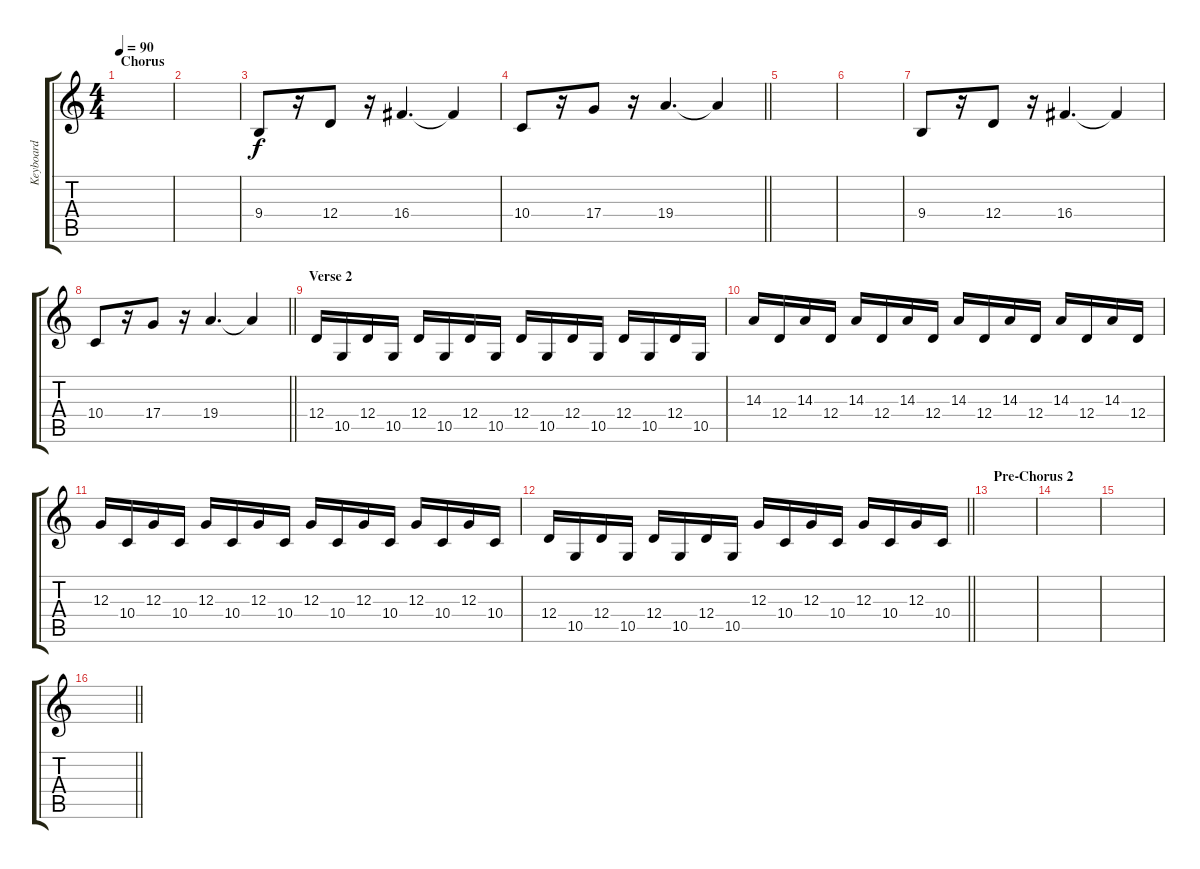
\track ("Keyboard" "Keyboard") {instrument clavinet}
\staff {score tabs}
\tuning (E4 B3 G3 D3 A2 E2) {hide}
\ts (4 4)
\section ("" "Chorus")
\tempo 90
\clef g2
\ks c
|
|
9.4.8 r.16 12.4.8 r.16 16.4.4{d} 16.4{t}.4 |
\barLineRight lightlight
10.4.8 r.16 17.4.8 r.16 19.4.4{d} 19.4{t}.4 |
|
|
9.4.8 r.16 12.4.8 r.16 16.4.4{d} 16.4{t}.4 |
\barLineRight lightlight
10.4.8 r.16 17.4.8 r.16 19.4.4{d} 19.4{t}.4 |
\section ("" "Verse 2")
12.4.16{volume 8} 10.5.16 12.4.16 10.5.16 12.4.16 10.5.16 12.4.16 10.5.16 12.4.16 10.5.16 12.4.16 10.5.16 12.4.16 10.5.16 12.4.16 10.5.16 |
14.3.16 12.4.16 14.3.16 12.4.16 14.3.16 12.4.16 14.3.16 12.4.16 14.3.16 12.4.16 14.3.16 12.4.16 14.3.16 12.4.16 14.3.16 12.4.16 |
12.3.16 10.4.16 12.3.16 10.4.16 12.3.16 10.4.16 12.3.16 10.4.16 12.3.16 10.4.16 12.3.16 10.4.16 12.3.16 10.4.16 12.3.16 10.4.16 |
\barLineRight lightlight
12.4.16 10.5.16 12.4.16 10.5.16 12.4.16 10.5.16 12.4.16 10.5.16 12.3.16 10.4.16 12.3.16 10.4.16 12.3.16 10.4.16 12.3.16 10.4.16 |
\section ("" "Pre-Chorus 2")
|
|
|
\barLineRight lightlight
